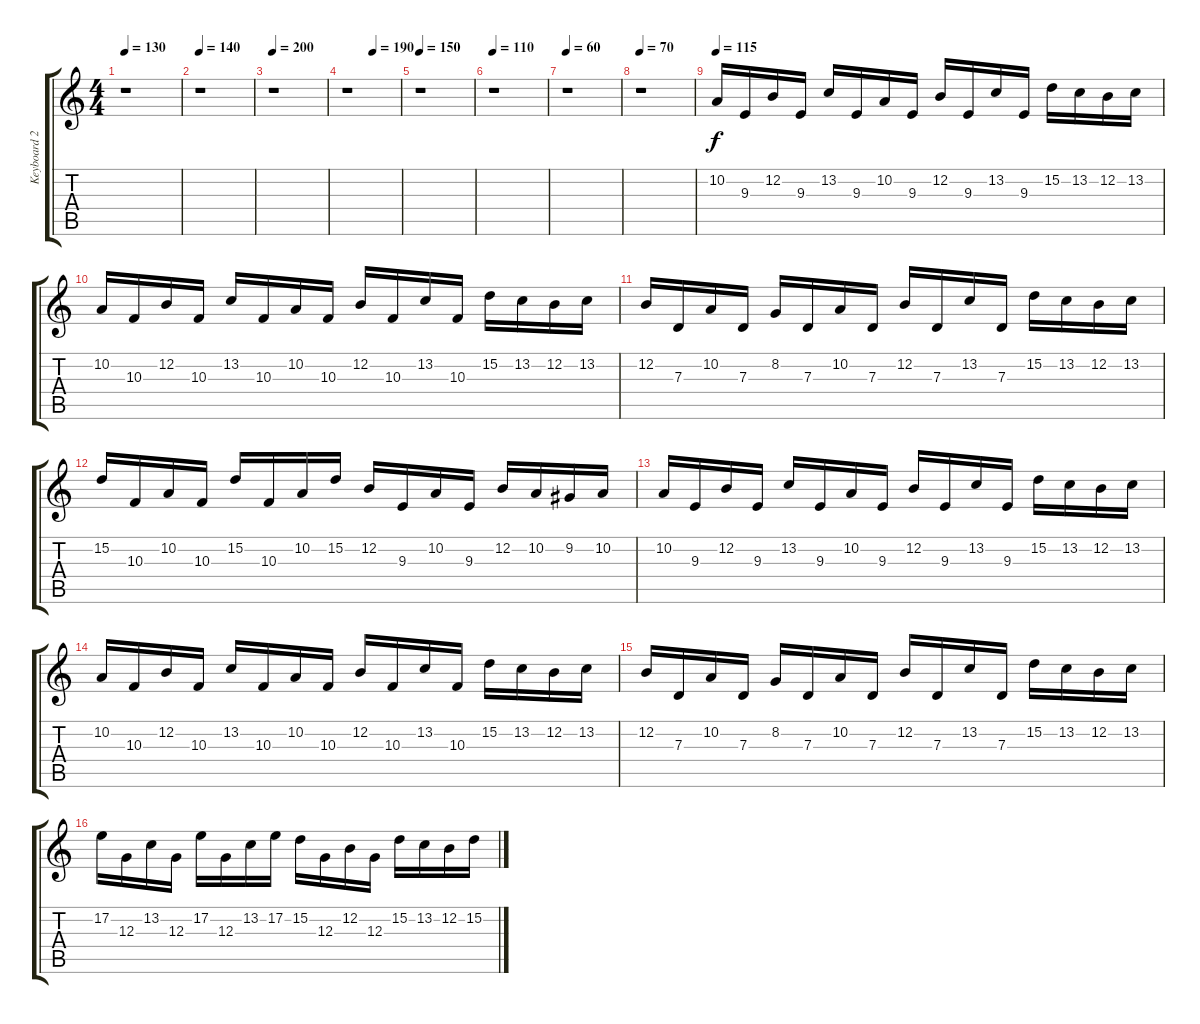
\track ("Keyboard 2." "Keyboard 2") {instrument harpsichord}
\staff {score tabs}
\tuning (E4 B3 G3 D3 A2 E2) {hide}
\ts (4 4)
\tempo 130
\clef g2
\ks c
r.1{dy f} |
\tempo 140
r.1 |
\tempo 200
r.1 |
\tempo (70 0.5)
\tempo (190 0.5)
r.1 |
\tempo 150
r.1 |
\tempo 110
r.1 |
\tempo 60
r.1 |
\tempo 70
r.1 |
\tempo 115
10.2.16 9.3.16 12.2.16 9.3.16 13.2.16 9.3.16 10.2.16 9.3.16 12.2.16 9.3.16 13.2.16 9.3.16 15.2.16 13.2.16 12.2.16 13.2.16 |
10.2.16 10.3.16 12.2.16 10.3.16 13.2.16 10.3.16 10.2.16 10.3.16 12.2.16 10.3.16 13.2.16 10.3.16 15.2.16 13.2.16 12.2.16 13.2.16 |
12.2.16 7.3.16 10.2.16 7.3.16 8.2.16 7.3.16 10.2.16 7.3.16 12.2.16 7.3.16 13.2.16 7.3.16 15.2.16 13.2.16 12.2.16 13.2.16 |
15.2.16 10.3.16 10.2.16 10.3.16 15.2.16 10.3.16 10.2.16 15.2.16 12.2.16 9.3.16 10.2.16 9.3.16 12.2.16 10.2.16 9.2.16 10.2.16 |
10.2.16 9.3.16 12.2.16 9.3.16 13.2.16 9.3.16 10.2.16 9.3.16 12.2.16 9.3.16 13.2.16 9.3.16 15.2.16 13.2.16 12.2.16 13.2.16 |
10.2.16 10.3.16 12.2.16 10.3.16 13.2.16 10.3.16 10.2.16 10.3.16 12.2.16 10.3.16 13.2.16 10.3.16 15.2.16 13.2.16 12.2.16 13.2.16 |
12.2.16 7.3.16 10.2.16 7.3.16 8.2.16 7.3.16 10.2.16 7.3.16 12.2.16 7.3.16 13.2.16 7.3.16 15.2.16 13.2.16 12.2.16 13.2.16 |
17.2.16 12.3.16 13.2.16 12.3.16 17.2.16 12.3.16 13.2.16 17.2.16 15.2.16 12.3.16 12.2.16 12.3.16 15.2.16 13.2.16 12.2.16 15.2.16
